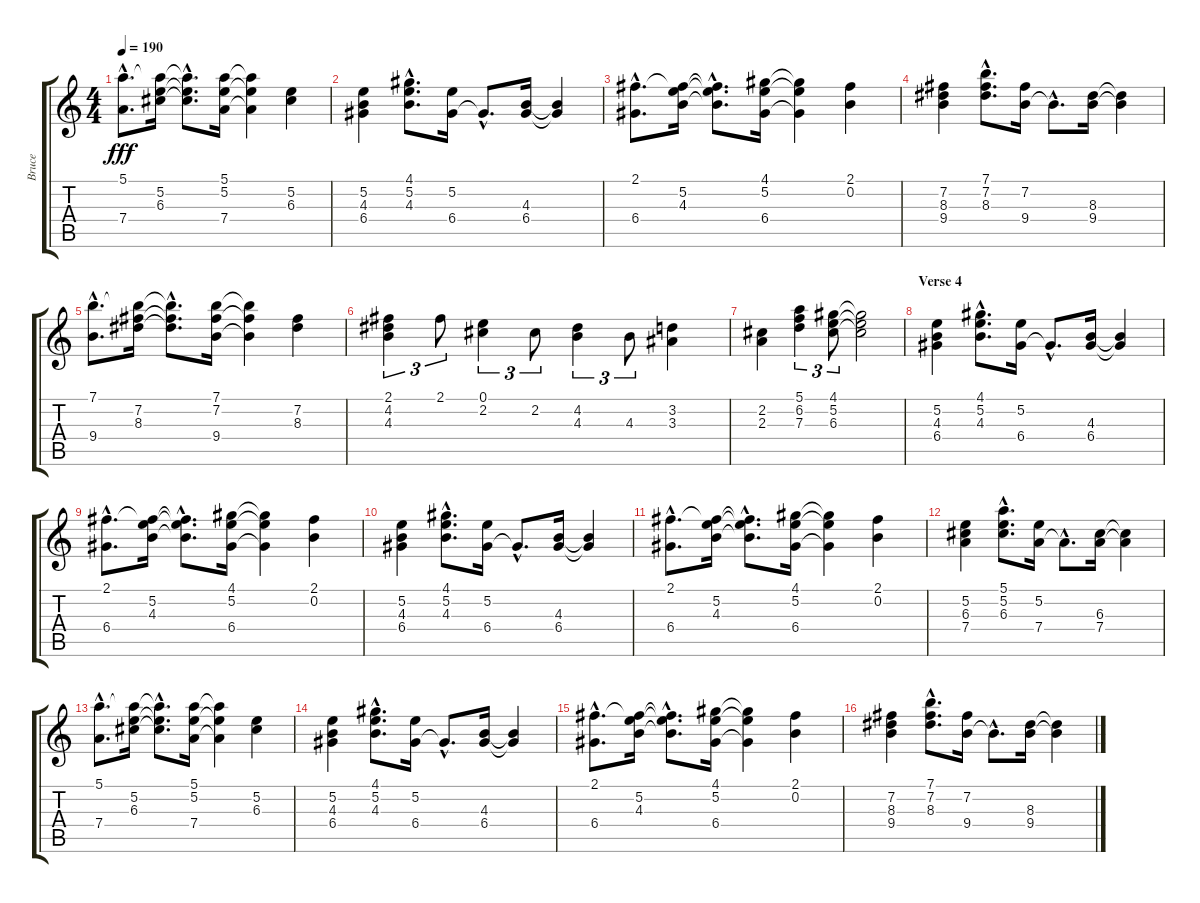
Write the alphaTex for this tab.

\track ("Bruce" "Bruce") {instrument electricguitarjazz}
\staff {score tabs}
\tuning (E4 B3 G3 D3 A2 E2) {hide}
\ts (4 4)
\tempo 190
\clef g2
\ks c
(5.1{hac} 7.4{hac}).8{d dy fff} (5.1{t} 5.2 6.3).16 (5.1{hac t} 5.2{hac t} 6.3{hac t}).8{d} (5.1 5.2 7.4).16 (5.1{t} 5.2{t} 7.4{t}).4 (5.2 6.3).4 |
(5.2 4.3 6.4).4 (4.1{hac} 5.2{hac} 4.3{hac}).8{d} (5.2 6.4).16 6.4{hac t}.8{d} (4.3 6.4).16 (4.3{t} 6.4{t}).4 |
(2.1{hac} 6.4{hac}).8{d} (2.1{t} 5.2 4.3).16 (2.1{hac t} 5.2{hac t} 4.3{hac t}).8{d} (4.1 5.2 6.4).16 (4.1{t} 5.2{t} 6.4{t}).4 (2.1 0.2).4 |
(7.2 8.3 9.4).4 (7.1{hac} 7.2{hac} 8.3{hac}).8{d} (7.2 9.4).16 9.4{hac t}.8{d} (8.3 9.4).16 (8.3{t} 9.4{t}).4 |
(7.1{hac} 9.4{hac}).8{d} (7.1{t} 7.2 8.3).16 (7.1{hac t} 7.2{hac t} 8.3{hac t}).8{d} (7.1 7.2 9.4).16 (7.1{t} 7.2{t} 9.4{t}).4 (7.2 8.3).4 |
(2.1 4.2 4.3).4{tu (3 2)} 2.1.8{tu (3 2)} (0.1 2.2).4{tu (3 2)} 2.2.8{tu (3 2)} (4.2 4.3).4{tu (3 2)} 4.3.8{tu (3 2)} (3.2 3.3).4 |
(2.2 2.3).4 (5.1 6.2 7.3).4{tu (3 2)} (4.1 5.2 6.3).8{tu (3 2)} (4.1{t} 5.2{t} 6.3{t}).2 |
\section ("" "Verse 4")
(5.2 4.3 6.4).4 (4.1{hac} 5.2{hac} 4.3{hac}).8{d} (5.2 6.4).16 6.4{hac t}.8{d} (4.3 6.4).16 (4.3{t} 6.4{t}).4 |
(2.1{hac} 6.4{hac}).8{d} (2.1{t} 5.2 4.3).16 (2.1{hac t} 5.2{hac t} 4.3{hac t}).8{d} (4.1 5.2 6.4).16 (4.1{t} 5.2{t} 6.4{t}).4 (2.1 0.2).4 |
(5.2 4.3 6.4).4 (4.1{hac} 5.2{hac} 4.3{hac}).8{d} (5.2 6.4).16 6.4{hac t}.8{d} (4.3 6.4).16 (4.3{t} 6.4{t}).4 |
(2.1{hac} 6.4{hac}).8{d} (2.1{t} 5.2 4.3).16 (2.1{hac t} 5.2{hac t} 4.3{hac t}).8{d} (4.1 5.2 6.4).16 (4.1{t} 5.2{t} 6.4{t}).4 (2.1 0.2).4 |
(5.2 6.3 7.4).4 (5.1{hac} 5.2{hac} 6.3{hac}).8{d} (5.2 7.4).16 7.4{hac t}.8{d} (6.3 7.4).16 (6.3{t} 7.4{t}).4 |
(5.1{hac} 7.4{hac}).8{d} (5.1{t} 5.2 6.3).16 (5.1{hac t} 5.2{hac t} 6.3{hac t}).8{d} (5.1 5.2 7.4).16 (5.1{t} 5.2{t} 7.4{t}).4 (5.2 6.3).4 |
(5.2 4.3 6.4).4 (4.1{hac} 5.2{hac} 4.3{hac}).8{d} (5.2 6.4).16 6.4{hac t}.8{d} (4.3 6.4).16 (4.3{t} 6.4{t}).4 |
(2.1{hac} 6.4{hac}).8{d} (2.1{t} 5.2 4.3).16 (2.1{hac t} 5.2{hac t} 4.3{hac t}).8{d} (4.1 5.2 6.4).16 (4.1{t} 5.2{t} 6.4{t}).4 (2.1 0.2).4 |
(7.2 8.3 9.4).4 (7.1{hac} 7.2{hac} 8.3{hac}).8{d} (7.2 9.4).16 9.4{hac t}.8{d} (8.3 9.4).16 (8.3{t} 9.4{t}).4
